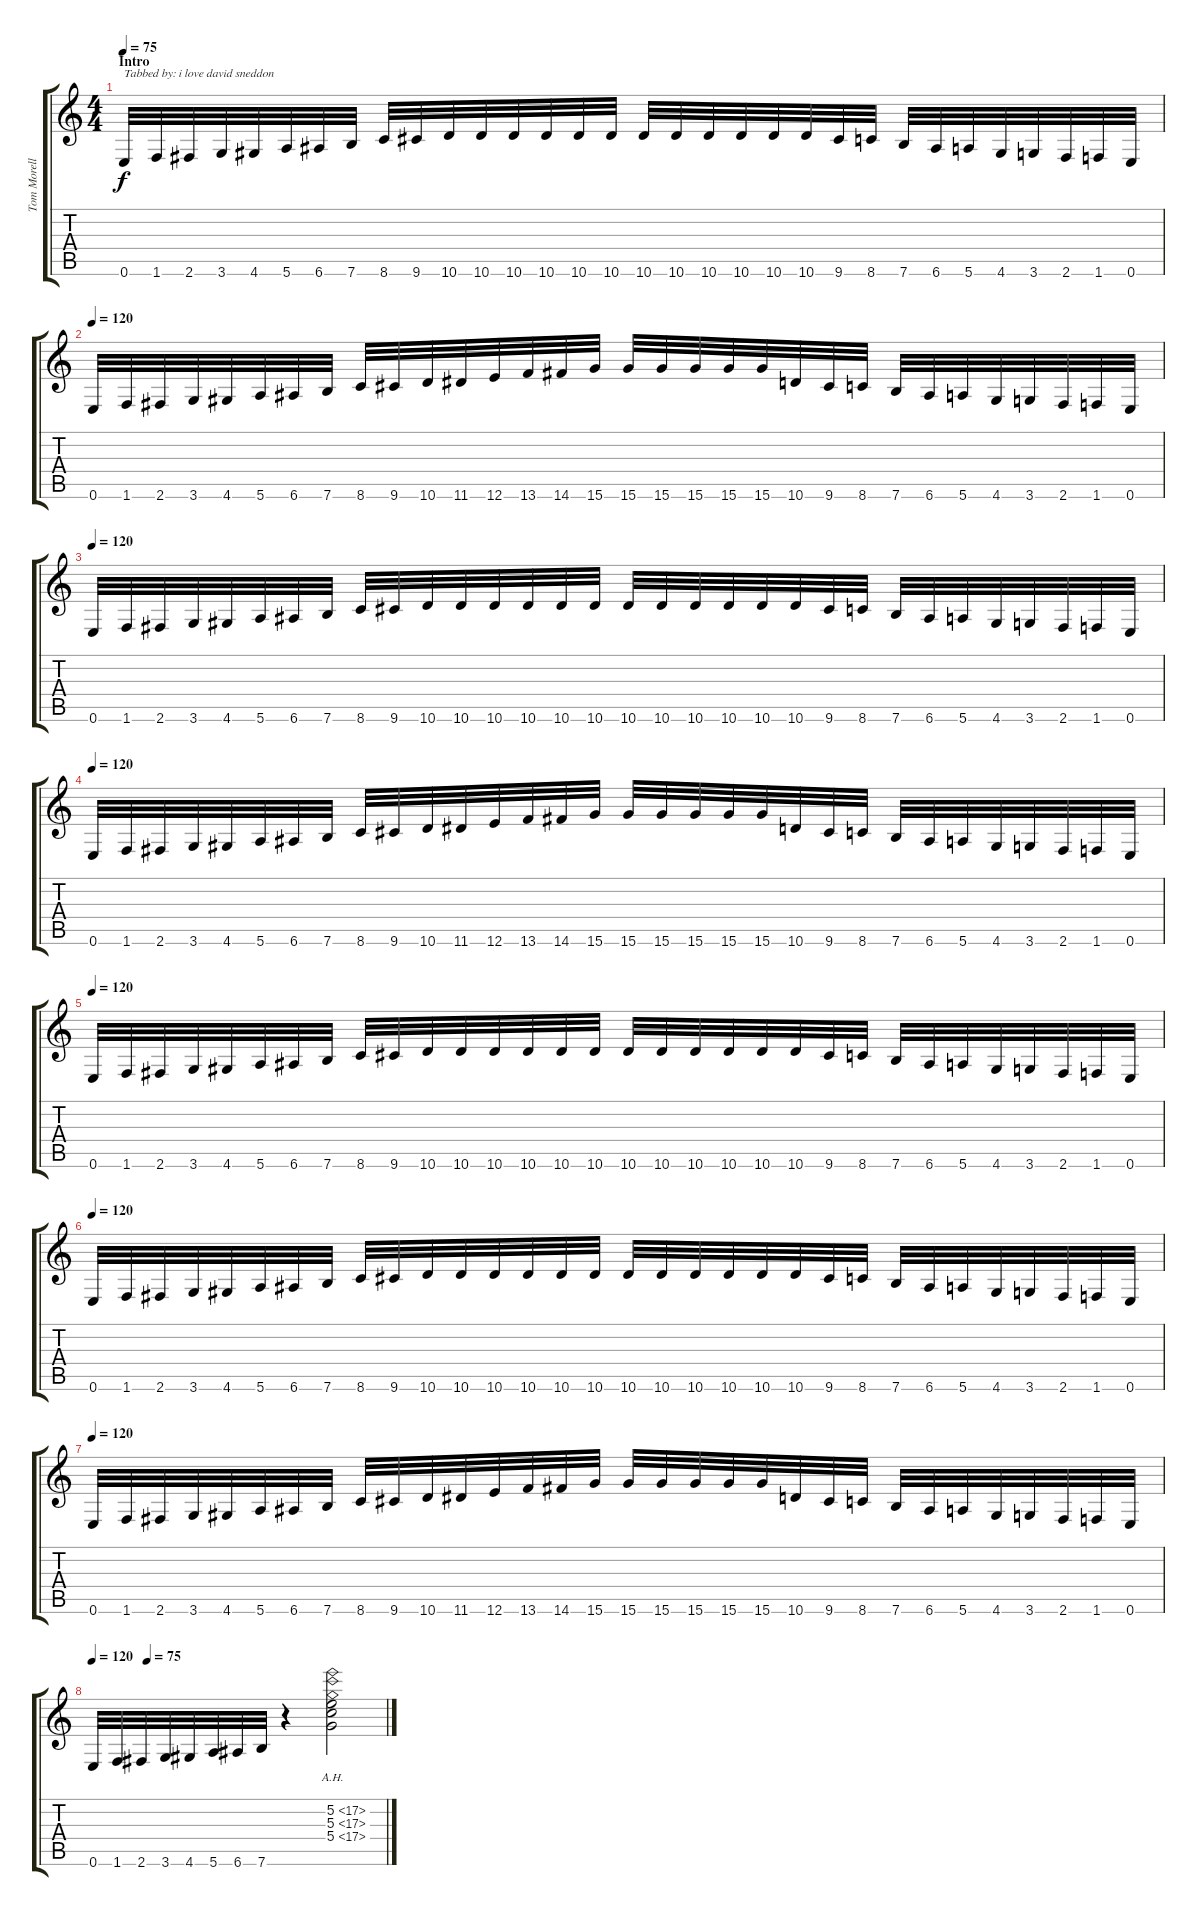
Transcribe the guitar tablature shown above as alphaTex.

\track ("Tom Morello" "Tom Morell") {instrument overdrivenguitar}
\staff {score tabs}
\tuning (E4 B3 G3 D3 A2 E2) {hide}
\ts (4 4)
\section ("" "Intro")
\tempo 75
\tempo 120
\tempo 75
\clef g2
\ks c
0.6.32{txt "Tabbed by: i love david sneddon" dy f instrument electricguitarmuted} 1.6.32 2.6.32 3.6.32 4.6.32 5.6.32 6.6.32 7.6.32 8.6.32 9.6.32 10.6.32 10.6.32 10.6.32 10.6.32 10.6.32 10.6.32 10.6.32 10.6.32 10.6.32 10.6.32 10.6.32 10.6.32 9.6.32 8.6.32 7.6.32 6.6.32 5.6.32 4.6.32 3.6.32 2.6.32 1.6.32 0.6.32 |
\tempo 120
0.6.32{instrument electricguitarmuted} 1.6.32 2.6.32 3.6.32 4.6.32 5.6.32 6.6.32 7.6.32 8.6.32 9.6.32 10.6.32 11.6.32 12.6.32 13.6.32 14.6.32 15.6.32 15.6.32 15.6.32 15.6.32 15.6.32 15.6.32 10.6.32 9.6.32 8.6.32 7.6.32 6.6.32 5.6.32 4.6.32 3.6.32 2.6.32 1.6.32 0.6.32 |
\tempo 120
0.6.32{instrument electricguitarmuted} 1.6.32 2.6.32 3.6.32 4.6.32 5.6.32 6.6.32 7.6.32 8.6.32 9.6.32 10.6.32 10.6.32 10.6.32 10.6.32 10.6.32 10.6.32 10.6.32 10.6.32 10.6.32 10.6.32 10.6.32 10.6.32 9.6.32 8.6.32 7.6.32 6.6.32 5.6.32 4.6.32 3.6.32 2.6.32 1.6.32 0.6.32 |
\tempo 120
0.6.32{instrument electricguitarmuted} 1.6.32 2.6.32 3.6.32 4.6.32 5.6.32 6.6.32 7.6.32 8.6.32 9.6.32 10.6.32 11.6.32 12.6.32 13.6.32 14.6.32 15.6.32 15.6.32 15.6.32 15.6.32 15.6.32 15.6.32 10.6.32 9.6.32 8.6.32 7.6.32 6.6.32 5.6.32 4.6.32 3.6.32 2.6.32 1.6.32 0.6.32 |
\tempo 120
0.6.32{instrument electricguitarmuted} 1.6.32 2.6.32 3.6.32 4.6.32 5.6.32 6.6.32 7.6.32 8.6.32 9.6.32 10.6.32 10.6.32 10.6.32 10.6.32 10.6.32 10.6.32 10.6.32 10.6.32 10.6.32 10.6.32 10.6.32 10.6.32 9.6.32 8.6.32 7.6.32 6.6.32 5.6.32 4.6.32 3.6.32 2.6.32 1.6.32 0.6.32 |
\tempo 120
0.6.32{instrument electricguitarmuted} 1.6.32 2.6.32 3.6.32 4.6.32 5.6.32 6.6.32 7.6.32 8.6.32 9.6.32 10.6.32 10.6.32 10.6.32 10.6.32 10.6.32 10.6.32 10.6.32 10.6.32 10.6.32 10.6.32 10.6.32 10.6.32 9.6.32 8.6.32 7.6.32 6.6.32 5.6.32 4.6.32 3.6.32 2.6.32 1.6.32 0.6.32 |
\tempo 120
0.6.32{instrument electricguitarmuted} 1.6.32 2.6.32 3.6.32 4.6.32 5.6.32 6.6.32 7.6.32 8.6.32 9.6.32 10.6.32 11.6.32 12.6.32 13.6.32 14.6.32 15.6.32 15.6.32 15.6.32 15.6.32 15.6.32 15.6.32 10.6.32 9.6.32 8.6.32 7.6.32 6.6.32 5.6.32 4.6.32 3.6.32 2.6.32 1.6.32 0.6.32 |
\tempo 120
\tempo (75 0.1875)
0.6.32{instrument electricguitarmuted} 1.6.32 2.6.32 3.6.32 4.6.32 5.6.32 6.6.32{instrument overdrivenguitar} 7.6.32 r.4 (5.2{ah 12} 5.3{ah 12} 5.4{ah 12}).2
